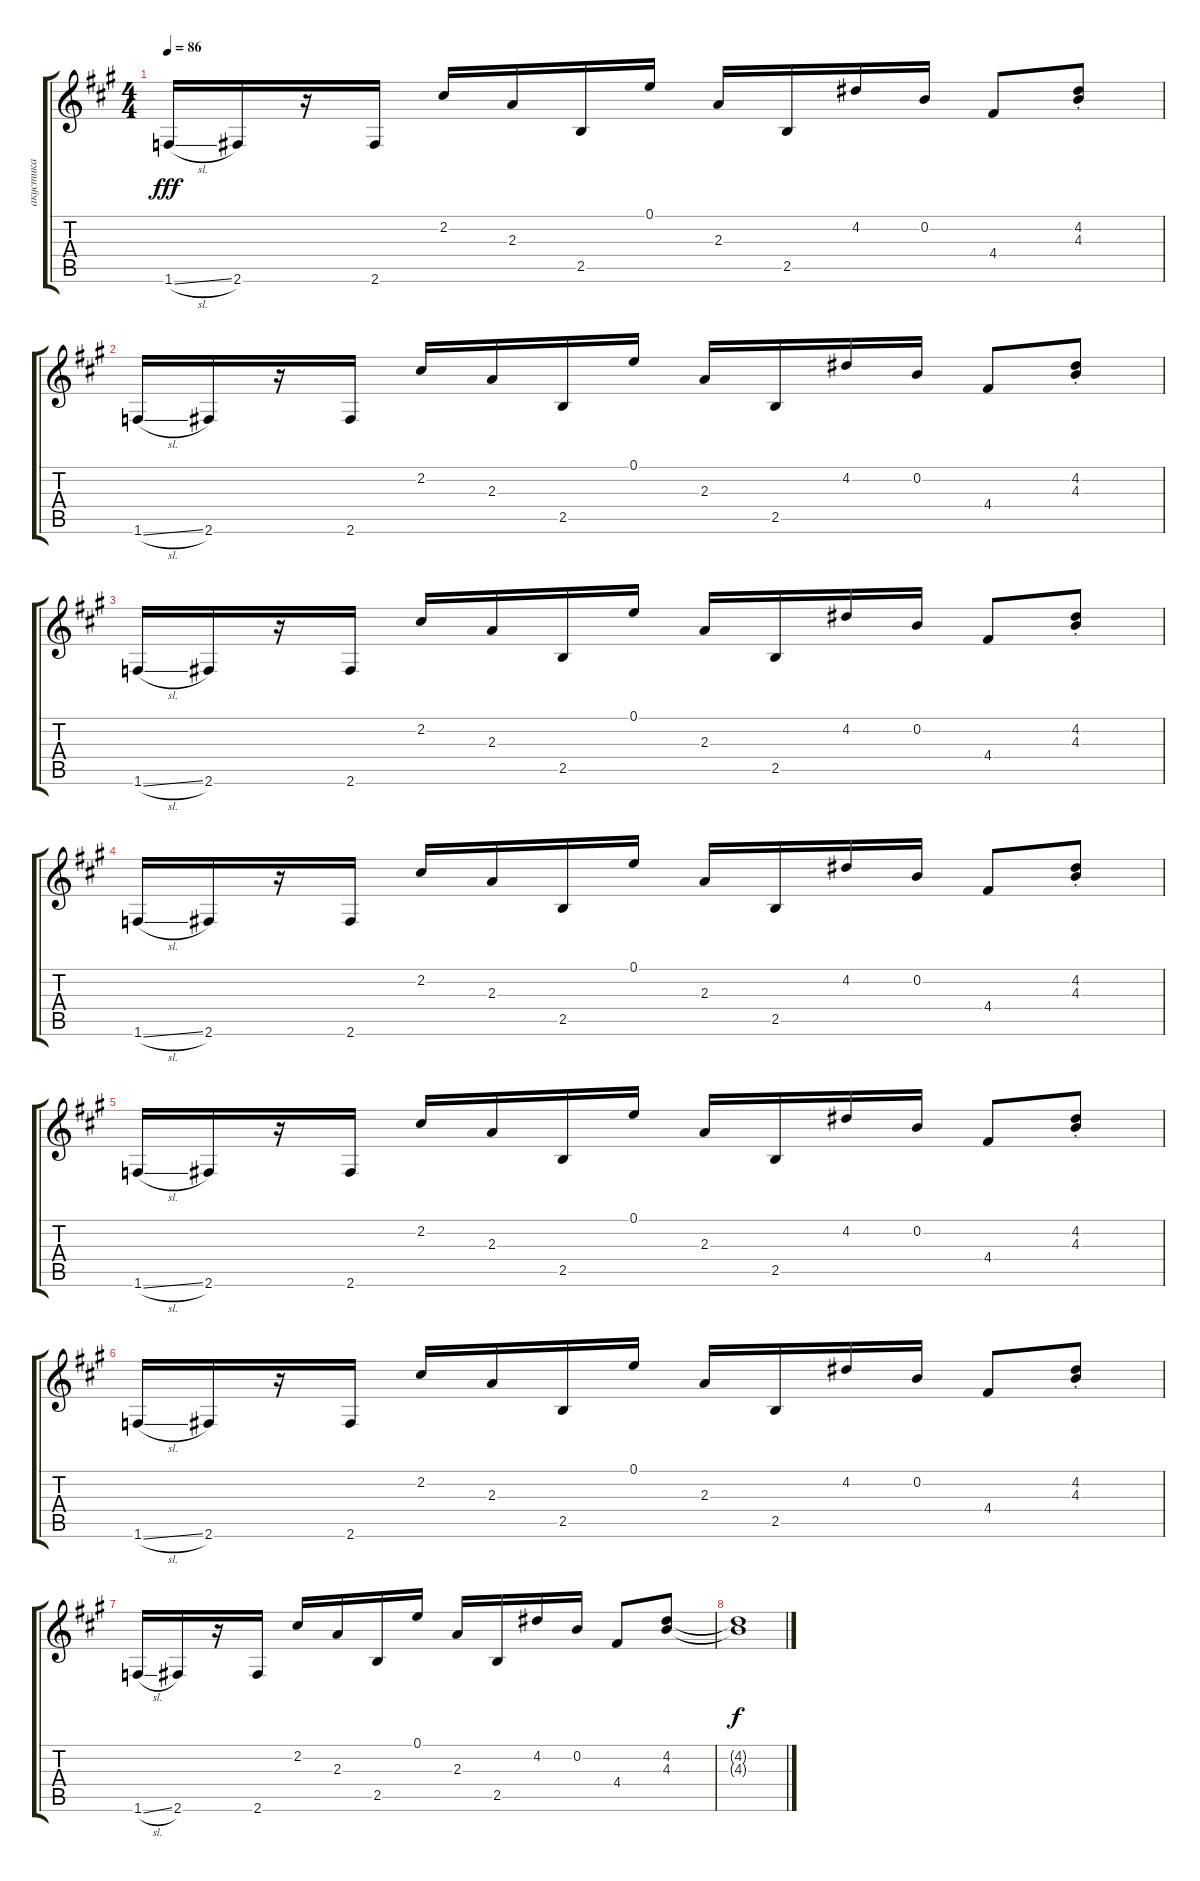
\track ("акустика" "акустика") {instrument acousticguitarnylon}
\staff {score tabs}
\tuning (E4 B3 G3 D3 A2 E2) {hide}
\ts (4 4)
\tempo 86
\clef g2
\ks f#minor
1.6{sl}.16{dy fff} 2.6.16 r.16 2.6.16 2.2.16 2.3.16 2.5.16 0.1.16 2.3.16 2.5.16 4.2.16 0.2.16 4.4.8 (4.2{st} 4.3{st}).8 |
1.6{sl}.16 2.6.16 r.16 2.6.16 2.2.16 2.3.16 2.5.16 0.1.16 2.3.16 2.5.16 4.2.16 0.2.16 4.4.8 (4.2{st} 4.3{st}).8 |
1.6{sl}.16 2.6.16 r.16 2.6.16 2.2.16 2.3.16 2.5.16 0.1.16 2.3.16 2.5.16 4.2.16 0.2.16 4.4.8 (4.2{st} 4.3{st}).8 |
1.6{sl}.16 2.6.16 r.16 2.6.16 2.2.16 2.3.16 2.5.16 0.1.16 2.3.16 2.5.16 4.2.16 0.2.16 4.4.8 (4.2{st} 4.3{st}).8 |
1.6{sl}.16 2.6.16 r.16 2.6.16 2.2.16 2.3.16 2.5.16 0.1.16 2.3.16 2.5.16 4.2.16 0.2.16 4.4.8 (4.2{st} 4.3{st}).8 |
1.6{sl}.16 2.6.16 r.16 2.6.16 2.2.16 2.3.16 2.5.16 0.1.16 2.3.16 2.5.16 4.2.16 0.2.16 4.4.8 (4.2{st} 4.3{st}).8 |
1.6{sl}.16 2.6.16 r.16 2.6.16 2.2.16 2.3.16 2.5.16 0.1.16 2.3.16 2.5.16 4.2.16 0.2.16 4.4.8 (4.2 4.3).8 |
(4.2{t} 4.3{t}).1{dy f}
